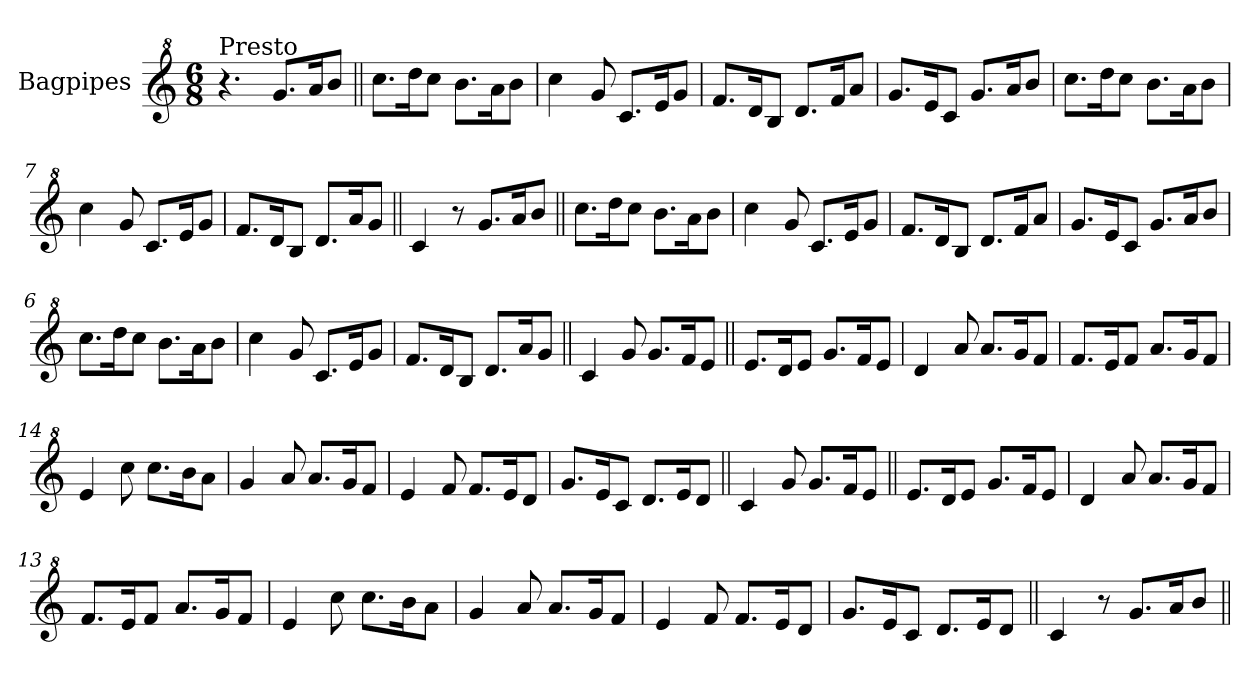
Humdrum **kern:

**kern
*part1
*staff1
*I"Bagpipes
*I'Bag
*clefG^2
*k[]
*C:
*M6/8
=1
!LO:TX:a:t=Presto
4.r
8.gg/L
16aa/K
8bb/J
=2||
8.ccc\L
16ddd\K
8ccc\J
8.bb\L
16aa\K
8bb\J
=3
4ccc\
8gg/
8.cc/L
16ee/K
8gg/J
=4
8.ff/L
16dd/K
8b/J
8.dd/L
16ff/K
8aa/J
=5
8.gg/L
16ee/K
8cc/J
8.gg/L
16aa/K
8bb/J
=6
8.ccc\L
16ddd\K
8ccc\J
8.bb\L
16aa\K
8bb\J
=7
4ccc\
8gg/
8.cc/L
16ee/K
8gg/J
!!LO:LB:g=z
=8
8.ff/L
16dd/K
8b/J
8.dd/L
16aa/K
8gg/J
=9||
4cc/
8r
8.gg/L
16aa/K
8bb/J
=2||
8.ccc\L
16ddd\K
8ccc\J
8.bb\L
16aa\K
8bb\J
=3
4ccc\
8gg/
8.cc/L
16ee/K
8gg/J
=4
8.ff/L
16dd/K
8b/J
8.dd/L
16ff/K
8aa/J
=5
8.gg/L
16ee/K
8cc/J
8.gg/L
16aa/K
8bb/J
=6
8.ccc\L
16ddd\K
8ccc\J
8.bb\L
16aa\K
8bb\J
=7
4ccc\
8gg/
8.cc/L
16ee/K
8gg/J
!!LO:LB:g=z
=8
8.ff/L
16dd/K
8b/J
8.dd/L
16aa/K
8gg/J
=10||
4cc/
8gg/
8.gg/L
16ff/K
8ee/J
=11||
8.ee/L
16dd/K
8ee/J
8.gg/L
16ff/K
8ee/J
=12
4dd/
8aa/
8.aa/L
16gg/K
8ff/J
=13
8.ff/L
16ee/K
8ff/J
8.aa/L
16gg/K
8ff/J
=14
4ee/
8ccc\
8.ccc\L
16bb\K
8aa\J
!!LO:LB:g=z
=15
4gg/
8aa/
8.aa/L
16gg/K
8ff/J
=16
4ee/
8ff/
8.ff/L
16ee/K
8dd/J
=17
8.gg/L
16ee/K
8cc/J
8.dd/L
16ee/K
8dd/J
=18||
4cc/
8gg/
8.gg/L
16ff/K
8ee/J
=11||
8.ee/L
16dd/K
8ee/J
8.gg/L
16ff/K
8ee/J
=12
4dd/
8aa/
8.aa/L
16gg/K
8ff/J
=13
8.ff/L
16ee/K
8ff/J
8.aa/L
16gg/K
8ff/J
=14
4ee/
8ccc\
8.ccc\L
16bb\K
8aa\J
!!LO:LB:g=z
=15
4gg/
8aa/
8.aa/L
16gg/K
8ff/J
=16
4ee/
8ff/
8.ff/L
16ee/K
8dd/J
=17
8.gg/L
16ee/K
8cc/J
8.dd/L
16ee/K
8dd/J
=19||
4cc/
8r
8.gg/L
16aa/K
8bb/J
=||
*-
